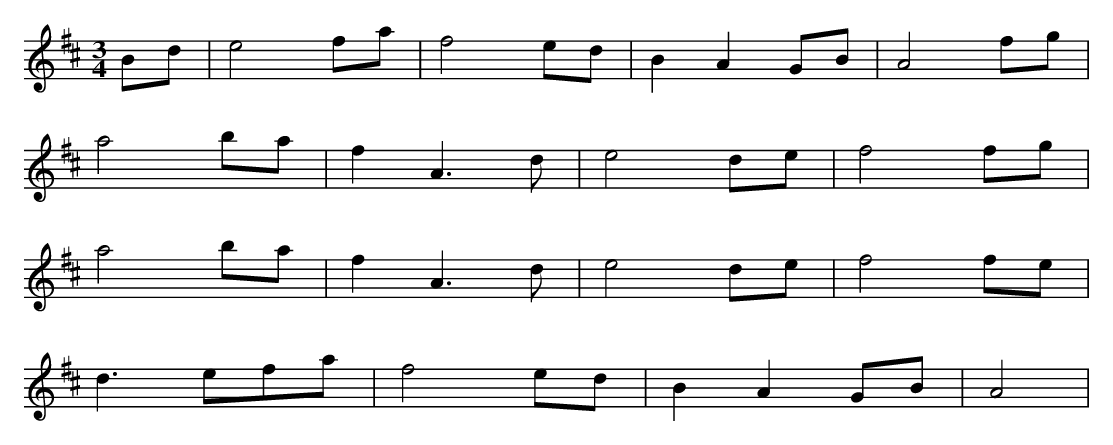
X:1
M:3/4
K:Amix
Bd|e4 fa|f4 ed|B2 A2 GB|A4 fg|
a4 ba|f2 A3 d|e4 de|f4 fg|
a4 ba|f2 A3 d|e4 de|f4 fe|
d3 efa|f4 ed|B2 A2 GB|A4|
